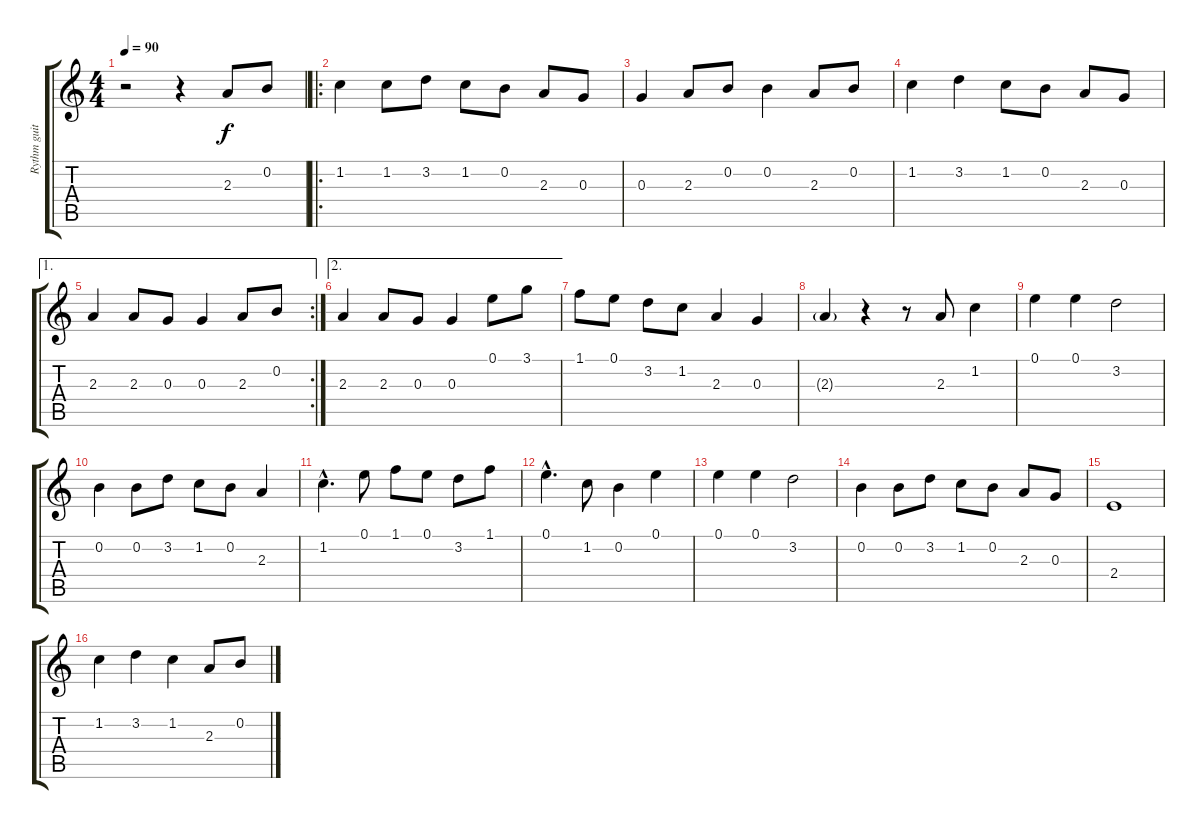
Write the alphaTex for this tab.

\track ("Rythm guitar" "Rythm guit") {instrument acousticguitarsteel}
\staff {score tabs}
\tuning (E4 B3 G3 D3 A2 E2) {hide}
\ts (4 4)
\tempo 90
\clef g2
\ks c
r.2{dy f instrument acousticguitarsteel} r.4 2.3.8 0.2.8 |
\ro
1.2.4 1.2.8 3.2.8 1.2.8 0.2.8 2.3.8 0.3.8 |
0.3.4 2.3.8 0.2.8 0.2.4 2.3.8 0.2.8 |
1.2.4 3.2.4 1.2.8 0.2.8 2.3.8 0.3.8 |
\ae 1
\rc 2
2.3.4 2.3.8 0.3.8 0.3.4 2.3.8 0.2.8 |
\ae 2
2.3.4 2.3.8 0.3.8 0.3.4 0.1.8 3.1.8 |
1.1.8 0.1.8 3.2.8 1.2.8 2.3.4 0.3.4 |
2.3{g}.4 r.4 r.8 2.3.8 1.2.4 |
0.1.4 0.1.4 3.2.2 |
0.2.4 0.2.8 3.2.8 1.2.8 0.2.8 2.3.4 |
1.2{hac}.4{d} 0.1.8 1.1.8 0.1.8 3.2.8 1.1.8 |
0.1{hac}.4{d} 1.2.8 0.2.4 0.1.4 |
0.1.4 0.1.4 3.2.2 |
0.2.4 0.2.8 3.2.8 1.2.8 0.2.8 2.3.8 0.3.8 |
2.4.1 |
1.2.4 3.2.4 1.2.4 2.3.8 0.2.8
